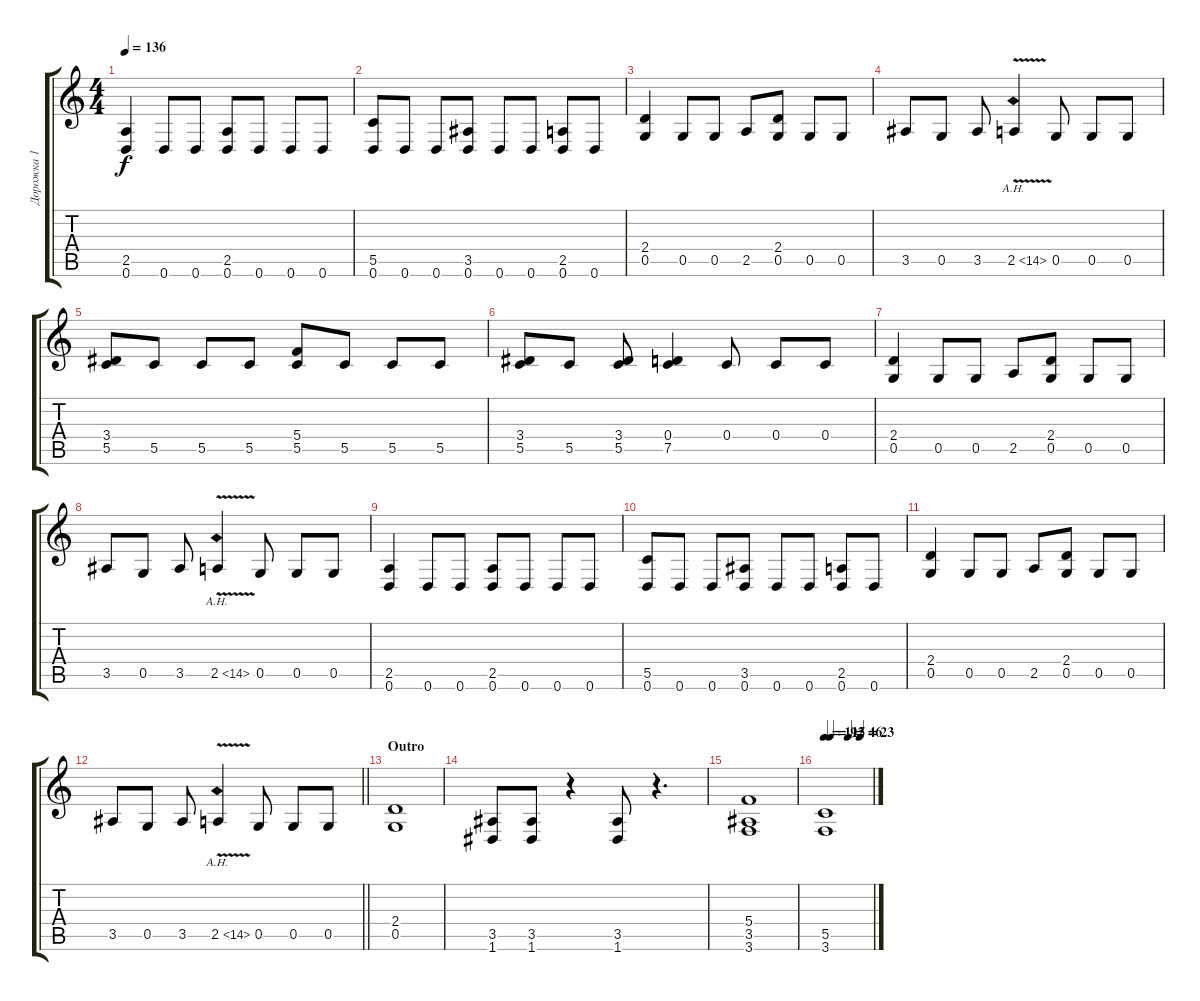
\track ("Дорожка 1" "Дорожка 1") {instrument distortionguitar}
\staff {score tabs}
\tuning (D4 A3 F3 C3 G2 D2) {hide}
\ts (4 4)
\tempo 136
\clef g2
\ks c
(2.5 0.6).4{dy f} 0.6.8 0.6.8 (2.5 0.6).8 0.6.8 0.6.8 0.6.8 |
(5.5 0.6).8 0.6.8 0.6.8 (3.5 0.6).8 0.6.8 0.6.8 (2.5 0.6).8 0.6.8 |
(2.4 0.5).4 0.5.8 0.5.8 2.5.8 (2.4 0.5).8 0.5.8 0.5.8 |
3.5.8 0.5.8 3.5.8 2.5{ah 12 v}.4 0.5.8 0.5.8 0.5.8 |
(3.4 5.5).8 5.5.8 5.5.8 5.5.8 (5.4 5.5).8 5.5.8 5.5.8 5.5.8 |
(3.4 5.5).8 5.5.8 (3.4 5.5).8 (0.4 7.5).4 0.4.8 0.4.8 0.4.8 |
(2.4 0.5).4 0.5.8 0.5.8 2.5.8 (2.4 0.5).8 0.5.8 0.5.8 |
3.5.8 0.5.8 3.5.8 2.5{ah 12 v}.4 0.5.8 0.5.8 0.5.8 |
(2.5 0.6).4 0.6.8 0.6.8 (2.5 0.6).8 0.6.8 0.6.8 0.6.8 |
(5.5 0.6).8 0.6.8 0.6.8 (3.5 0.6).8 0.6.8 0.6.8 (2.5 0.6).8 0.6.8 |
(2.4 0.5).4 0.5.8 0.5.8 2.5.8 (2.4 0.5).8 0.5.8 0.5.8 |
\barLineRight lightlight
3.5.8 0.5.8 3.5.8 2.5{ah 12 v}.4 0.5.8 0.5.8 0.5.8 |
\section ("" "Outro")
(2.4 0.5).1 |
(3.5 1.6).8 (3.5 1.6).8 r.4 (3.5 1.6).8 r.4{d} |
(5.4 3.5 3.6).1 |
\tempo 115
\tempo (92 0.125)
\tempo (46 0.5)
\tempo (23 0.75)
(5.5 3.6).1{volume 0}
